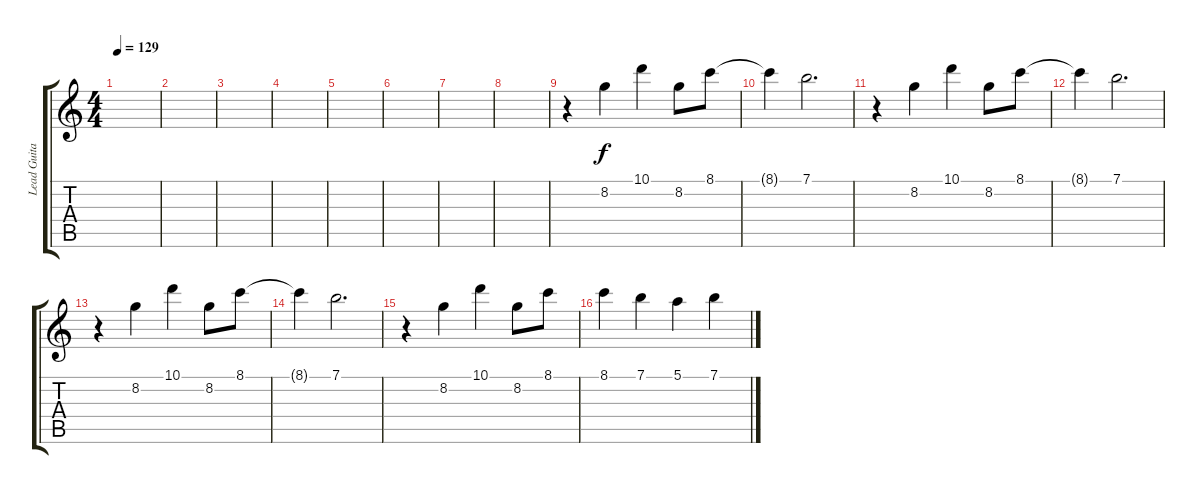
\track ("Lead Guitar" "Lead Guita") {instrument overdrivenguitar}
\staff {score tabs}
\tuning (E4 B3 G3 D3 A2 E2) {hide}
\ts (4 4)
\tempo 129
\clef g2
\ks c
|
|
|
|
|
|
|
|
r.4 8.2.4 10.1.4 8.2.8 8.1.8 |
8.1{t}.4 7.1.2{d} |
r.4 8.2.4 10.1.4 8.2.8 8.1.8 |
8.1{t}.4 7.1.2{d} |
r.4 8.2.4 10.1.4 8.2.8 8.1.8 |
8.1{t}.4 7.1.2{d} |
r.4 8.2.4 10.1.4 8.2.8 8.1.8 |
8.1.4 7.1.4 5.1.4 7.1.4
